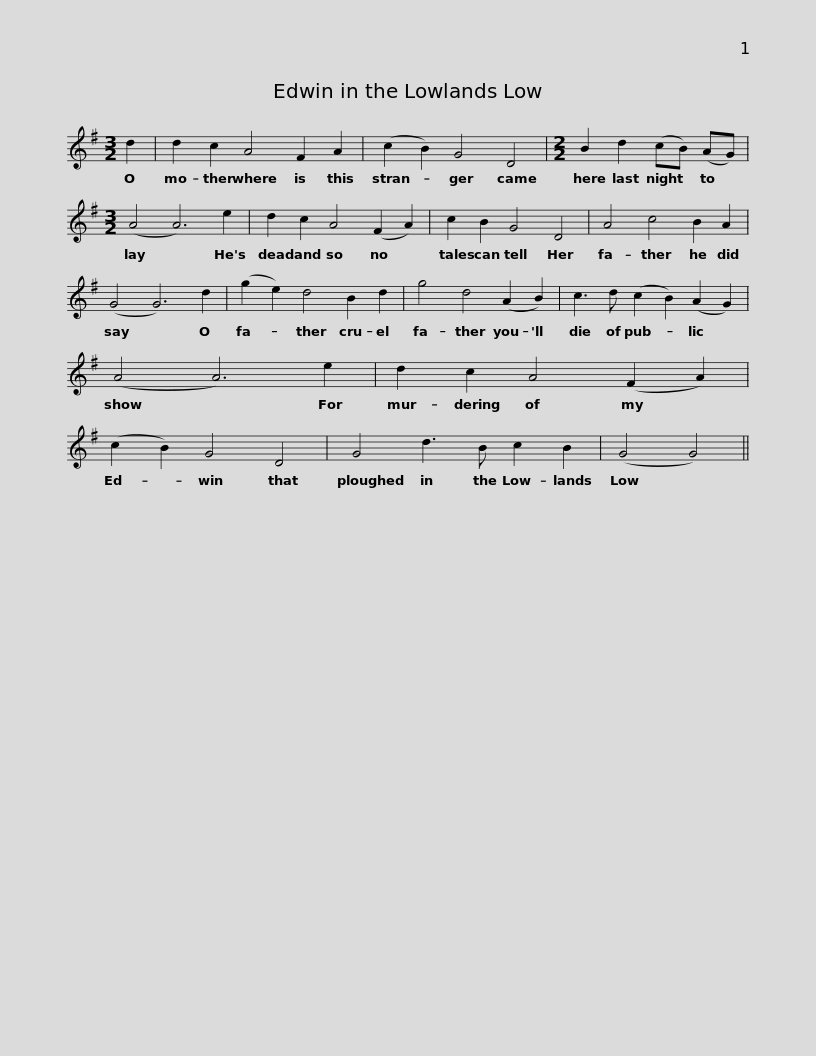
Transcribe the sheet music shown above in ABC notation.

X:1
L:1/8
M:3/2
I:linebreak $
K:G
V:1 treble
V:1
 d2 | d2 c2 A4 F2 A2 | (c2 B2) G4 D4 |[M:2/2] B2 d2 (cB) (AG) |[M:3/2] (A4 A6) e2 |$ %5
 d2 c2 A4 (F2 A2) | c2 B2 G4 D4 | A4 c4 B2 A2 | (G4 G6) d2 | (g2 e2) d4 B2 d2 | %10
 g4 d4 (A2 B2) |$ c3 d (c2 B2) (A2 G2) | (A4 A6) e2 | d2 c2 A4 (F2 A2) | (c2 B2) G4 D4 | %15
 G4 d3 B c2 B2 |$ (G4 G4) || %17
